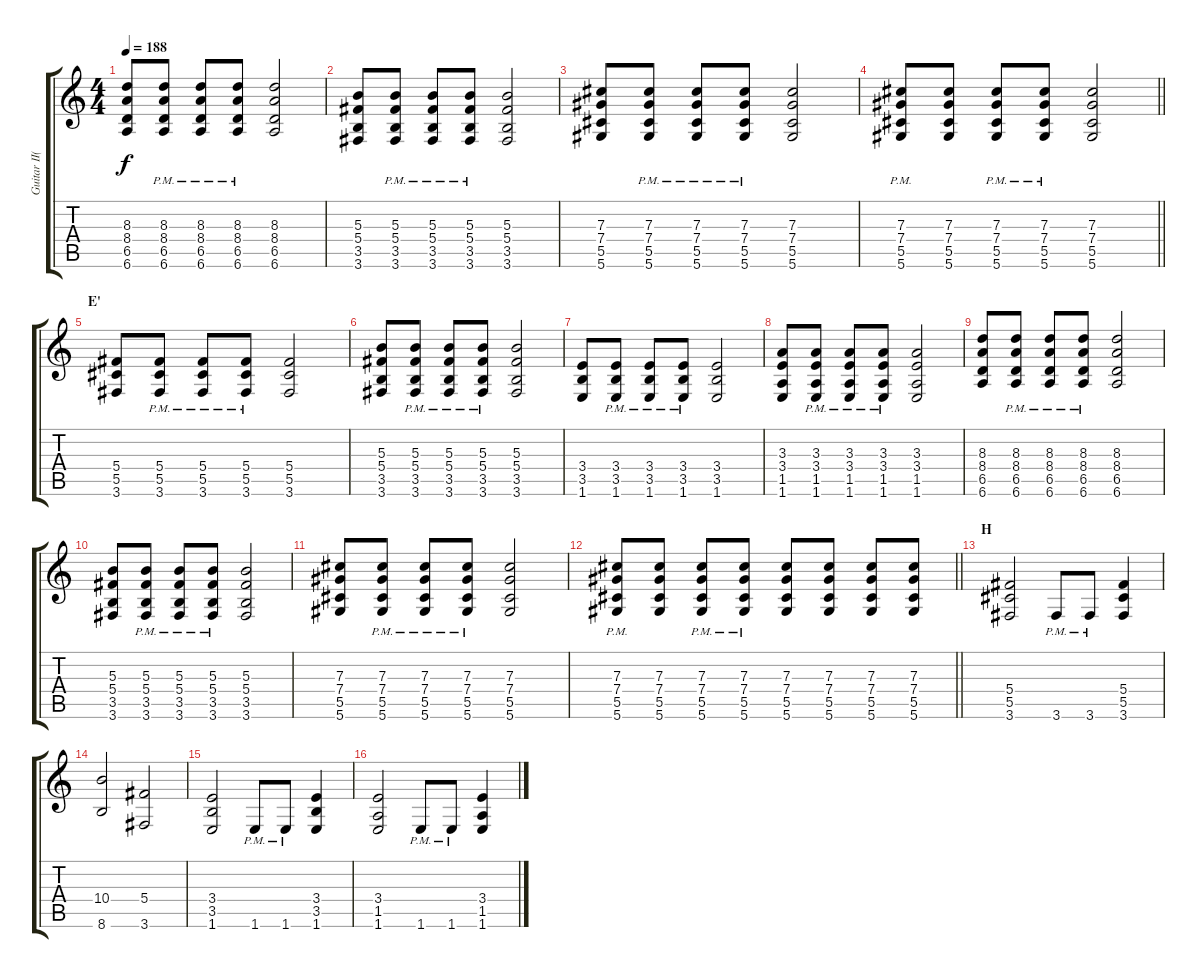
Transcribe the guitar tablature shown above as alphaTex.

\track ("Guitar II(Hitsugi)" "Guitar II(") {instrument distortionguitar}
\staff {score tabs}
\tuning (Eb4 Bb3 Gb3 Db3 Ab2 Eb2) {hide}
\ts (4 4)
\tempo 188
\clef g2
\ks c
(8.3 8.4 6.5 6.6).8{dy f} (8.3{pm} 8.4{pm} 6.5{pm} 6.6{pm}).8 (8.3{pm} 8.4{pm} 6.5{pm} 6.6{pm}).8 (8.3{pm} 8.4{pm} 6.5{pm} 6.6{pm}).8 (8.3 8.4 6.5 6.6).2 |
(5.3 5.4 3.5 3.6).8 (5.3{pm} 5.4{pm} 3.5{pm} 3.6{pm}).8 (5.3{pm} 5.4{pm} 3.5{pm} 3.6{pm}).8 (5.3{pm} 5.4{pm} 3.5{pm} 3.6{pm}).8 (5.3 5.4 3.5 3.6).2 |
(7.3 7.4 5.5 5.6).8 (7.3{pm} 7.4{pm} 5.5{pm} 5.6{pm}).8 (7.3{pm} 7.4{pm} 5.5{pm} 5.6{pm}).8 (7.3{pm} 7.4{pm} 5.5{pm} 5.6{pm}).8 (7.3 7.4 5.5 5.6).2 |
\barLineRight lightlight
(7.3{pm} 7.4{pm} 5.5{pm} 5.6{pm}).8 (7.3 7.4 5.5 5.6).8 (7.3{pm} 7.4{pm} 5.5{pm} 5.6{pm}).8 (7.3{pm} 7.4{pm} 5.5{pm} 5.6{pm}).8 (7.3 7.4 5.5 5.6).2 |
\section ("" "E'")
(5.4 5.5 3.6).8 (5.4{pm} 5.5{pm} 3.6{pm}).8 (5.4{pm} 5.5{pm} 3.6{pm}).8 (5.4{pm} 5.5{pm} 3.6{pm}).8 (5.4 5.5 3.6).2 |
(5.3 5.4 3.5 3.6).8 (5.3{pm} 5.4{pm} 3.5{pm} 3.6{pm}).8 (5.3{pm} 5.4{pm} 3.5{pm} 3.6{pm}).8 (5.3{pm} 5.4{pm} 3.5{pm} 3.6{pm}).8 (5.3 5.4 3.5 3.6).2 |
(3.4 3.5 1.6).8 (3.4{pm} 3.5{pm} 1.6{pm}).8 (3.4{pm} 3.5{pm} 1.6{pm}).8 (3.4{pm} 3.5{pm} 1.6{pm}).8 (3.4 3.5 1.6).2 |
(3.3 3.4 1.5 1.6).8 (3.3{pm} 3.4{pm} 1.5{pm} 1.6{pm}).8 (3.3{pm} 3.4{pm} 1.5{pm} 1.6{pm}).8 (3.3{pm} 3.4{pm} 1.5{pm} 1.6{pm}).8 (3.3 3.4 1.5 1.6).2 |
(8.3 8.4 6.5 6.6).8 (8.3{pm} 8.4{pm} 6.5{pm} 6.6{pm}).8 (8.3{pm} 8.4{pm} 6.5{pm} 6.6{pm}).8 (8.3{pm} 8.4{pm} 6.5{pm} 6.6{pm}).8 (8.3 8.4 6.5 6.6).2 |
(5.3 5.4 3.5 3.6).8 (5.3{pm} 5.4{pm} 3.5{pm} 3.6{pm}).8 (5.3{pm} 5.4{pm} 3.5{pm} 3.6{pm}).8 (5.3{pm} 5.4{pm} 3.5{pm} 3.6{pm}).8 (5.3 5.4 3.5 3.6).2 |
(7.3 7.4 5.5 5.6).8 (7.3{pm} 7.4{pm} 5.5{pm} 5.6{pm}).8 (7.3{pm} 7.4{pm} 5.5{pm} 5.6{pm}).8 (7.3{pm} 7.4{pm} 5.5{pm} 5.6{pm}).8 (7.3 7.4 5.5 5.6).2 |
\barLineRight lightlight
(7.3{pm} 7.4{pm} 5.5{pm} 5.6{pm}).8 (7.3 7.4 5.5 5.6).8 (7.3{pm} 7.4{pm} 5.5{pm} 5.6{pm}).8 (7.3{pm} 7.4{pm} 5.5{pm} 5.6{pm}).8 (7.3 7.4 5.5 5.6).8 (7.3 7.4 5.5 5.6).8 (7.3 7.4 5.5 5.6).8 (7.3 7.4 5.5 5.6).8 |
\section ("" "H")
(5.4 5.5 3.6).2 3.6{pm}.8 3.6{pm}.8 (5.4 5.5 3.6).4 |
(10.4 8.6).2 (5.4 3.6).2 |
(3.4 3.5 1.6).2 1.6{pm}.8 1.6{pm}.8 (3.4 3.5 1.6).4 |
(3.4 1.5 1.6).2 1.6{pm}.8 1.6{pm}.8 (3.4 1.5 1.6).4
